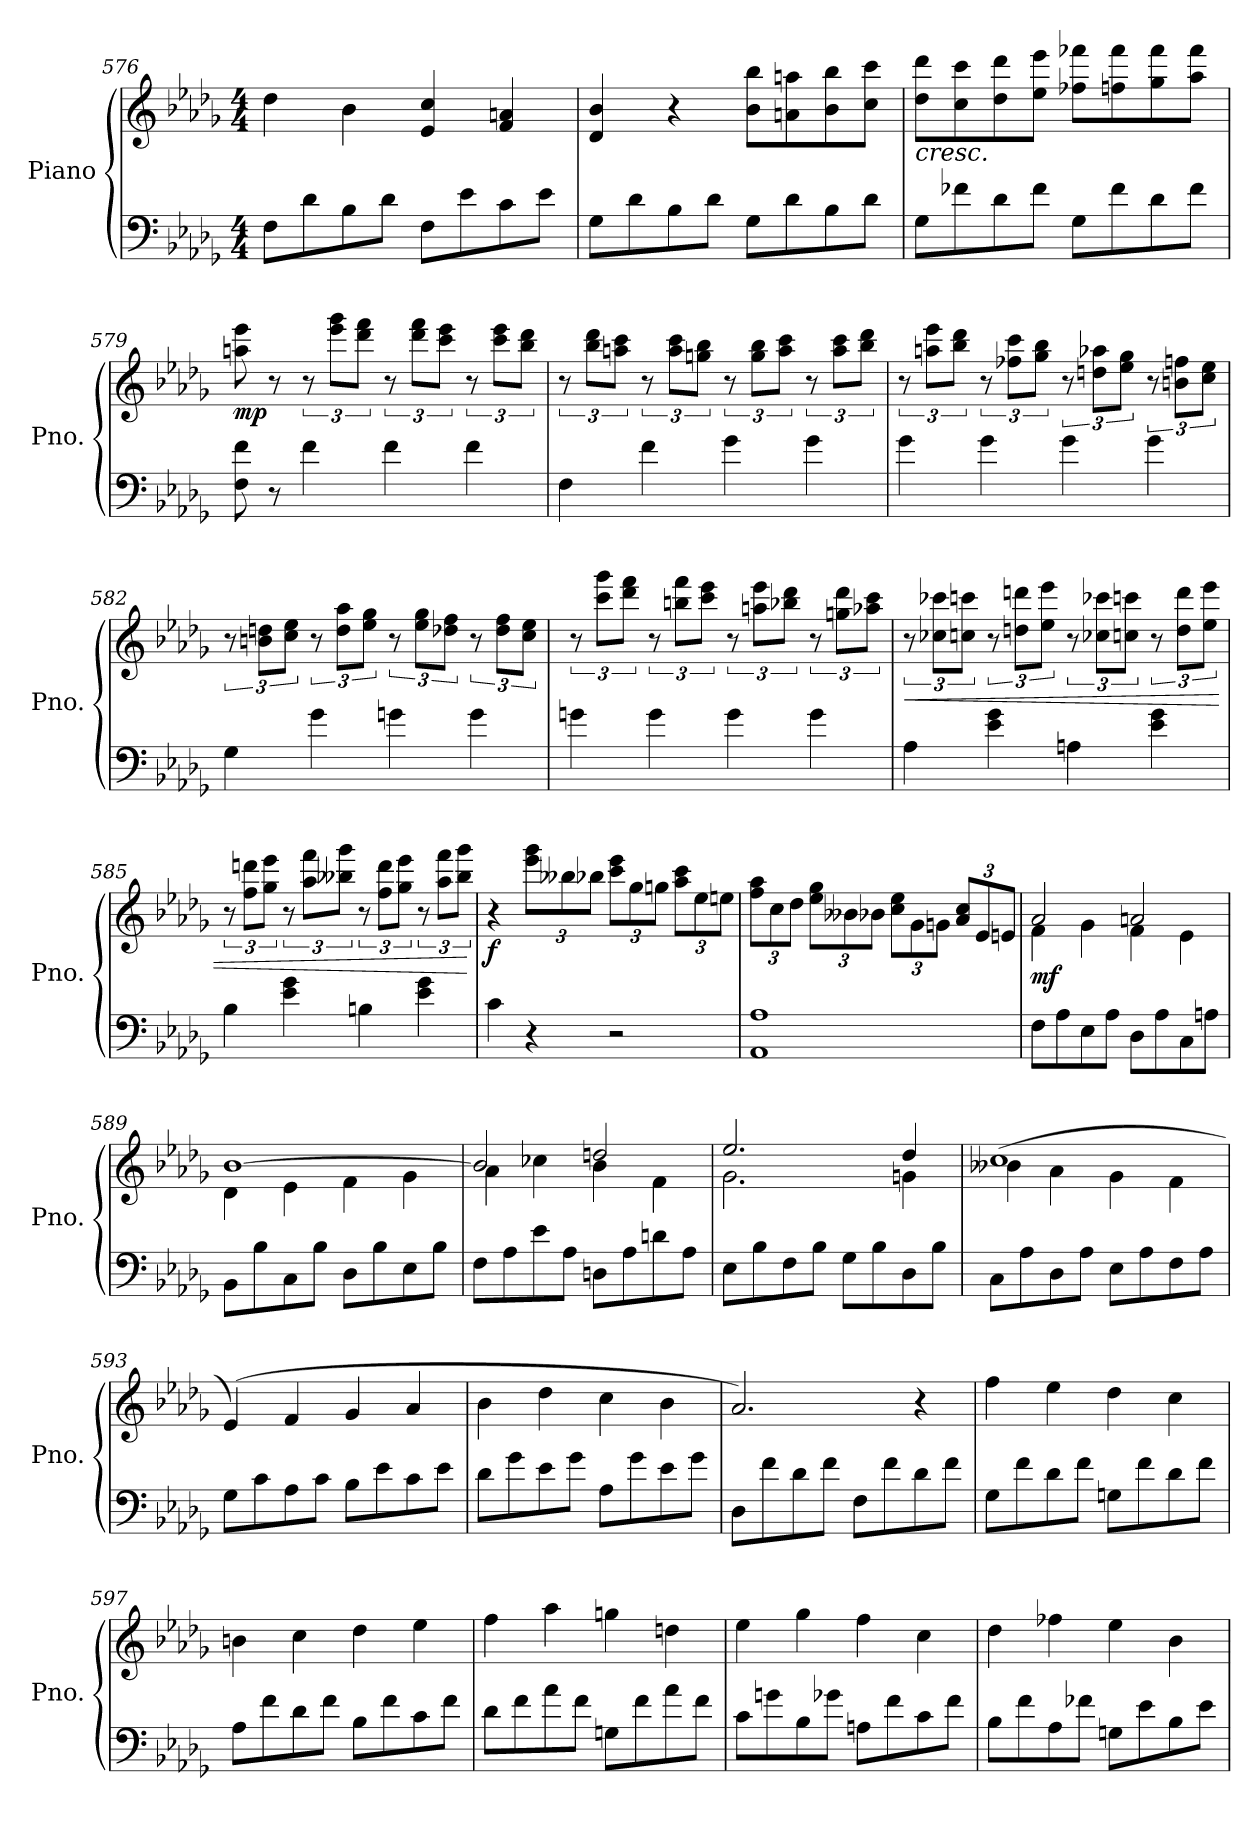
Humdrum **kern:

**kern	**kern	**dynam
*part1	*part1	*part1
*staff2	*staff1	*staff1/2
*I"Piano	*	*
*I'Pno.	*	*
*clefF4	*clefG2	*
*k[b-e-a-d-g-]	*k[b-e-a-d-g-]	*
*M4/4	*M4/4	*
=576	=576	=576
8F\L	4dd-\	.
8d-\	.	.
8B-\	4b-\	.
8d-\J	.	.
8F\L	4e-/ 4cc/	.
8e-\	.	.
8c\	4f/ 4an/	.
8e-\J	.	.
=577	=577	=577
8G-\L	4d-/ 4b-/	.
8d-\	.	.
8B-\	4r	.
8d-\J	.	.
8G-\L	8b-\ 8bb-\L	.
8d-\	8an\ 8aan\	.
8B-\	8b-\ 8bb-\	.
8d-\J	8cc\ 8ccc\J	.
!!LO:LB:g=z
=578	=578	=578
!	!	!LO:HP:b
8G-\L	8dd-\ 8ddd-\L	<
8f-X\	8cc\ 8ccc\	.
8d-\	8dd-\ 8ddd-\	.
8f-\J	8ee-\ 8eee-\J	.
8G-\L	8ff-X\ 8fff-X\L	.
8f-\	8ffn\ 8fff-\	.
8d-\	8gg-\ 8fff-\	.
8f-\J	8aa-\ 8fff-\J	.
=579	=579	=579
!	!	!LO:DY:b
8F\ 8f\	8aan\ 8eee-\	mp
8r	8r	.
4f\	12r	.
.	12eee-\ 12ggg-\L	.
.	12ddd-\ 12fff\J	.
4f\	12r	.
.	12ddd-\ 12fff\L	.
.	12ccc\ 12eee-\J	.
4f\	12r	.
.	12ccc\ 12eee-\L	.
.	12bb-\ 12ddd-\J	.
=580	=580	=580
4F\	12r	.
.	12bb-\ 12ddd-\L	.
.	12aan\ 12ccc\J	.
4f\	12r	.
.	12aa\ 12ccc\L	.
.	12ggn\ 12bb-\J	.
4g-\	12r	.
.	12gg\ 12bb-\L	.
.	12aa\ 12ccc\J	.
4g-\	12r	.
.	12aa\ 12ccc\L	.
.	12bb-\ 12ddd-\J	.
!!LO:PB:g=z
=581	=581	=581
4g-\	12r	.
.	12aan\ 12eee-\L	.
.	12bb-\ 12ddd-\J	.
4g-\	12r	.
.	12ff-X\ 12ccc\L	.
.	12gg-\ 12bb-\J	.
4g-\	12r	.
.	12ddn\ 12aa-X\L	.
.	12ee-\ 12gg-\J	.
4g-\	12r	.
.	12bn\ 12ffn\L	.
.	12cc\ 12ee-\J	.
=582	=582	=582
4G-\	12r	.
.	12bn\ 12ddn\L	.
.	12cc\ 12ee-\J	.
4g-\	12r	.
.	12dd\ 12aa-\L	.
.	12ee-\ 12gg-\J	.
4gn\	12r	.
.	12ee-\ 12gg-\L	.
.	12dd-X\ 12ff\J	.
4g\	12r	.
.	12dd-\ 12ff\L	.
.	12cc\ 12ee-\J	.
=583	=583	=583
4gn\	12r	.
.	12ccc\ 12ggg-\L	.
.	12ddd-\ 12fff\J	.
4g\	12r	.
.	12bbn\ 12fff\L	.
.	12ccc\ 12eee-\J	.
4g\	12r	.
.	12aan\ 12eee-\L	.
.	12bb-X\ 12ddd-\J	.
4g\	12r	.
.	12ggn\ 12ddd-\L	.
.	12aa-X\ 12ccc\J	.
!!LO:LB:g=z
=584	=584	=584
!	!	!LO:HP:b
4A-\	12r	<
.	12cc-X\ 12ccc-X\L	.
.	12ccn\ 12cccn\J	.
4e-\ 4g-\	12r	.
.	12ddn\ 12dddn\L	.
.	12ee-\ 12eee-\J	.
4An\	12r	.
.	12cc-X\ 12ccc-X\L	.
.	12ccn\ 12cccn\J	.
4e-\ 4g-\	12r	.
.	12dd\ 12ddd\L	.
.	12ee-\ 12eee-\J	.
=585	=585	=585
4B-\	12r	.
.	12ff\ 12dddn\L	.
.	12gg-\ 12eee-\J	.
4e-\ 4g-\	12r	.
.	12aa-\ 12fff\L	.
.	12bb--X\ 12ggg-\J	.
4Bn\	12r	.
.	12ff\ 12ddd\L	.
.	12gg-\ 12eee-\J	.
4e-\ 4g-\	12r	.
.	12aa-\ 12fff\L	.
.	12bb--\ 12ggg-\J	.
.	.	[
=586	=586	=586
!	!	!LO:DY:b
4c\	4r	f
*	*Xbrackettup	*
4r	12eee-\ 12ggg-\L	.
.	12bb--X\	.
.	12bb-X\J	.
2r	12ccc\ 12eee-\L	.
.	12gg-\	.
.	12ggn\J	.
.	12aa-\ 12ccc\L	.
.	12ee-\	.
.	12een\J	.
!!LO:LB:g=z
=587	=587	=587
1AA- 1A-	12ff\ 12aa-\L	.
.	12cc\	.
.	12dd-\J	.
.	12ee-\ 12gg-\L	.
.	12b--X\	.
.	12b-X\J	.
.	12cc\ 12ee-\L	.
.	12g-\	.
.	12gn\J	.
.	12a-/ 12cc/L	.
.	12e-/	.
.	12en/J	.
.	.	[
=588	=588	=588
*	*^	*
!	!	!	!LO:DY:b
8F\L	2a-/	4f\	mf
8A-\	.	.	.
8E-\	.	4g-\	.
8A-\J	.	.	.
8D-\L	2an/	4f\	.
8A-\	.	.	.
8C\	.	4e-\	.
8An\J	.	.	.
=589	=589	=589	=589
8BB-\L	[1b-	4d-\	.
8B-\	.	.	.
8C\	.	4e-\	.
8B-\J	.	.	.
8D-\L	.	4f\	.
8B-\	.	.	.
8E-\	.	4g-\	.
8B-\J	.	.	.
=590	=590	=590	=590
8F\L	2b-/]	4a-\	.
8A-\	.	.	.
8e-\	.	4cc-X\	.
8A-\J	.	.	.
8Dn\L	2ddn/	4b-\	.
8A-\	.	.	.
8dn\	.	4f\	.
8A-\J	.	.	.
!!LO:LB:g=z	!!
=591	=591	=591	=591
8E-\L	2.ee-/	2.g-\	.
8B-\	.	.	.
8F\	.	.	.
8B-\J	.	.	.
8G-\L	.	.	.
8B-\	.	.	.
8D-\	4dd-/	4gn\	.
8B-\J	.	.	.
=592	=592	=592	=592
8C\L	(1cc	4b--X\	.
8A-\	.	.	.
8D-\	.	4a-\	.
8A-\J	.	.	.
8E-\L	.	4g-\	.
8A-\	.	.	.
8F\	.	4f\	.
8A-\J	.	.	.
*	*v	*v	*
=593	=593	=593
8G-\L	(4e-/)	.
8c\	.	.
8A-\	4f/	.
8c\J	.	.
8B-\L	4g-/	.
8e-\	.	.
8c\	4a-/	.
8e-\J	.	.
=594	=594	=594
8d-\L	4b-\	.
8g-\	.	.
8e-\	4dd-\	.
8g-\J	.	.
8A-\L	4cc\	.
8g-\	.	.
8e-\	4b-\	.
8g-\J	.	.
!!LO:LB:g=z
=595	=595	=595
8D-\L	2.a-/)	.
8f\	.	.
8d-\	.	.
8f\J	.	.
8F\L	.	.
8f\	.	.
8d-\	4r	.
8f\J	.	.
=596	=596	=596
8G-\L	4ff\	.
8f\	.	.
8d-\	4ee-\	.
8f\J	.	.
8Gn\L	4dd-\	.
8f\	.	.
8d-\	4cc\	.
8f\J	.	.
=597	=597	=597
8A-\L	4bn\	.
8f\	.	.
8d-\	4cc\	.
8f\J	.	.
8B-\L	4dd-\	.
8f\	.	.
8c\	4ee-\	.
8f\J	.	.
=598	=598	=598
8d-\L	4ff\	.
8f\	.	.
8a-\	4aa-\	.
8f\J	.	.
8Gn\L	4ggn\	.
8f\	.	.
8a-\	4ddn\	.
8f\J	.	.
!!LO:PB:g=z
=599	=599	=599
8c\L	4ee-\	.
8gn\	.	.
8B-\	4gg-\	.
8g-X\J	.	.
8An\L	4ff\	.
8f\	.	.
8c\	4cc\	.
8f\J	.	.
=600	=600	=600
8B-\L	4dd-\	.
8f\	.	.
8A-\	4ff-X\	.
8f-X\J	.	.
8Gn\L	4ee-\	.
8e-\	.	.
8B-\	4b-\	.
8e-\J	.	.
=	=	=
*-	*-	*-
